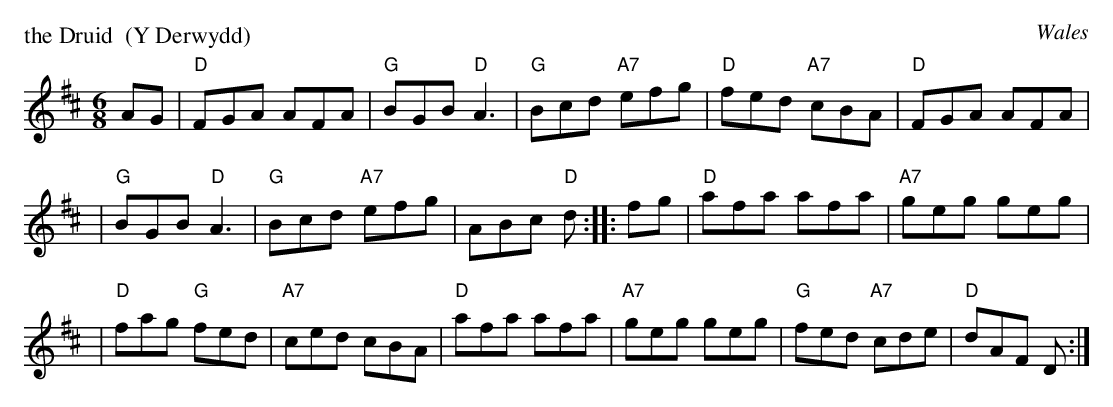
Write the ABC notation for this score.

X:1
P: the Druid  (Y Derwydd)
O: Wales
M: 6/8
L: 1/8
K: D
AG | "D"FGA AFA | "G"BGB "D"A3 | "G"Bcd "A7"efg | "D"fed "A7"cBA | "D"FGA AFA |
| "G"BGB "D"A3 | "G"Bcd "A7"efg | ABc "D"d :: fg | "D"afa afa | "A7"geg geg |
| "D"fag "G"fed | "A7"ced cBA | "D"afa afa | "A7"geg geg | "G"fed "A7"cde | "D"dAF D :|
